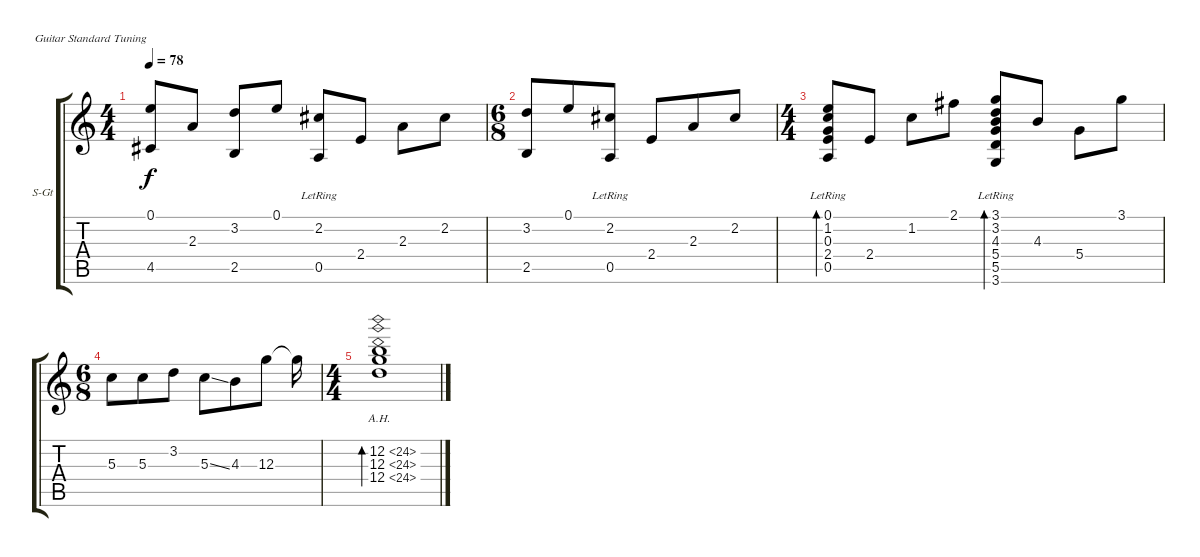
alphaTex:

\defaultSystemsLayout 4
\bracketExtendMode groupsimilarinstruments
\firstSystemTrackNameOrientation horizontal
\otherSystemsTrackNameOrientation horizontal
\track ("Steel Guitar" "S-Gt") {instrument acousticguitarsteel}
\staff {score tabs}
\tuning (E4 B3 G3 D3 A2 E2)
\ts (4 4)
\tempo 78
\clef g2
\ks c
(0.1 4.5).8{dy f} 2.3.8 (3.2 2.5).8 0.1.8 (2.2 0.5{lr}).8 2.4.8 2.3.8 2.2.8 |
\ts (6 8)
(3.2 2.5).8 0.1.8 (2.2 0.5{lr}).8 2.4.8 2.3.8 2.2.8 |
\ts (4 4)
(0.1 1.2 0.3 2.4 0.5{lr}).8{bd 120} 2.4.8 1.2.8 2.1.8 (3.1 3.2 4.3 5.4 5.5{lr} 3.6{lr}).8{bd 60} 4.3.8 5.4.8 3.1.8 |
\ts (6 8)
5.3.8 5.3.8 3.2.8 5.3{ss}.8 4.3.8 12.3.8 12.3{t}.16 |
\ts (4 4)
(12.2{ah 12} 12.3{ah 12} 12.4{ah 12}).1{bd 120}
